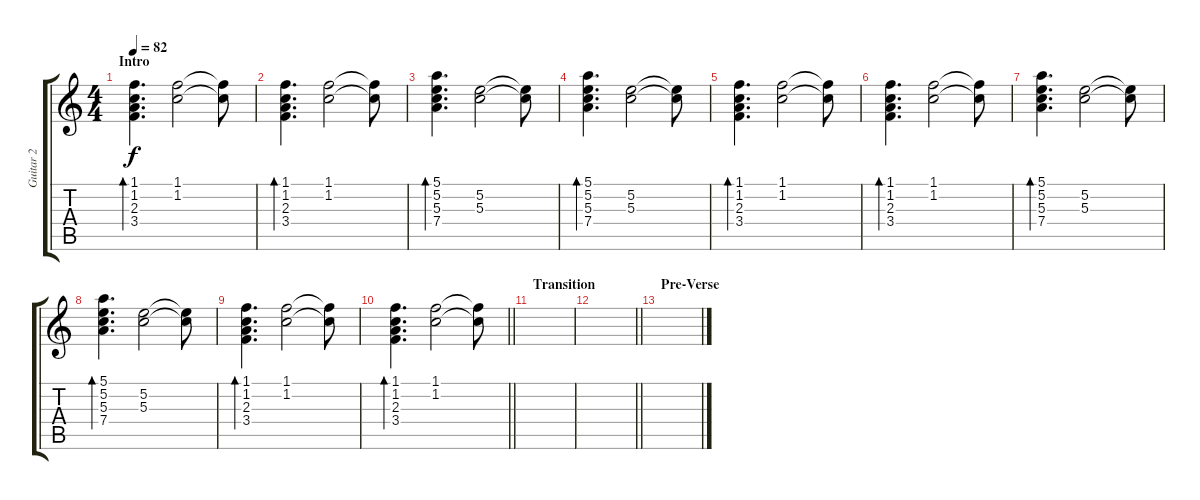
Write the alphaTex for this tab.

\track ("Guitar 2" "Guitar 2") {instrument distortionguitar}
\staff {score tabs}
\tuning (E4 B3 G3 D3 A2 E2) {hide}
\ts (4 4)
\section ("" "Intro")
\tempo 82
\clef g2
\ks c
(1.1 1.2 2.3 3.4).4{d bd 120 dy f instrument distortionguitar} (1.1 1.2).2 (1.1{t} 1.2{t}).8 |
(1.1 1.2 2.3 3.4).4{d bd 120} (1.1 1.2).2 (1.1{t} 1.2{t}).8 |
(5.1 5.2 5.3 7.4).4{d bd 120} (5.2 5.3).2 (5.2{t} 5.3{t}).8 |
(5.1 5.2 5.3 7.4).4{d bd 120} (5.2 5.3).2 (5.2{t} 5.3{t}).8 |
(1.1 1.2 2.3 3.4).4{d bd 120} (1.1 1.2).2 (1.1{t} 1.2{t}).8 |
(1.1 1.2 2.3 3.4).4{d bd 120} (1.1 1.2).2 (1.1{t} 1.2{t}).8 |
(5.1 5.2 5.3 7.4).4{d bd 120} (5.2 5.3).2 (5.2{t} 5.3{t}).8 |
(5.1 5.2 5.3 7.4).4{d bd 120} (5.2 5.3).2 (5.2{t} 5.3{t}).8 |
(1.1 1.2 2.3 3.4).4{d bd 120} (1.1 1.2).2 (1.1{t} 1.2{t}).8 |
\barLineRight lightlight
(1.1 1.2 2.3 3.4).4{d bd 120} (1.1 1.2).2 (1.1{t} 1.2{t}).8 |
\section ("" "Transition")
|
\barLineRight lightlight
|
\section ("" "Pre-Verse")
